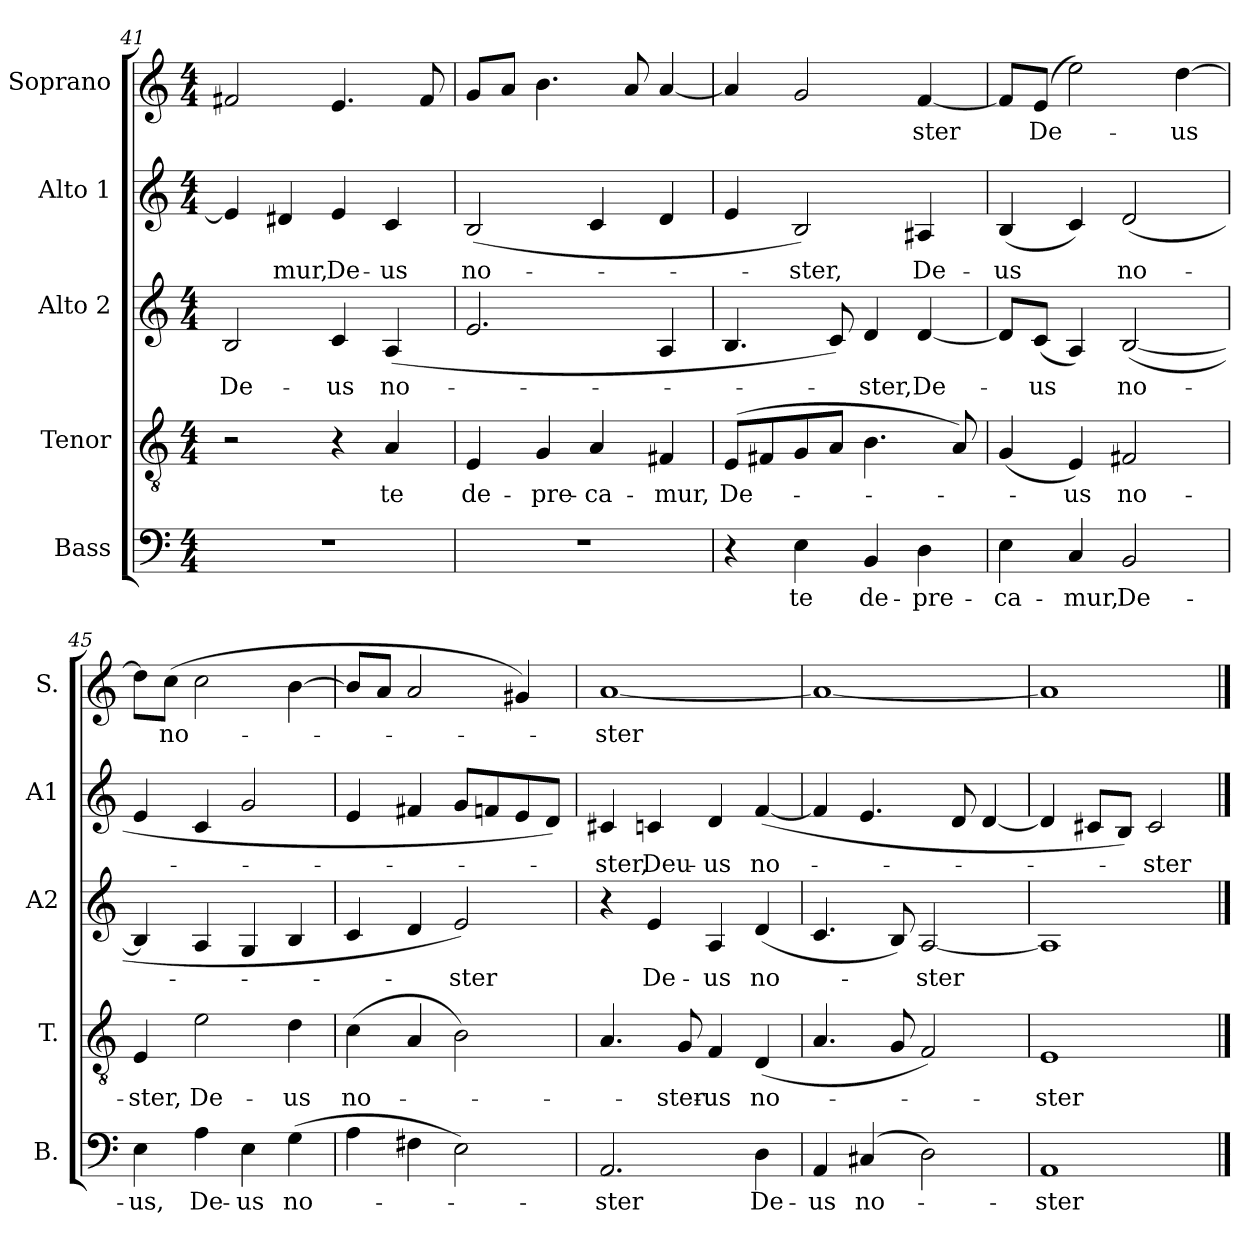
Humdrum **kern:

**kern	**text	**kern	**text	**kern	**text	**kern	**text	**kern	**text
*part5	*part5	*part4	*part4	*part3	*part3	*part2	*part2	*part1	*part1
*staff5	*staff5	*staff4	*staff4	*staff3	*staff3	*staff2	*staff2	*staff1	*staff1
*I"Bass	*	*I"Tenor	*	*I"Alto 2	*	*I"Alto 1	*	*I"Soprano	*
*I'B.	*	*I'T.	*	*I'A2	*	*I'A1	*	*I'S.	*
*clefF4	*	*clefGv2	*	*clefG2	*	*clefG2	*	*clefG2	*
*k[]	*	*k[]	*	*k[]	*	*k[]	*	*k[]	*
*M4/4	*	*M4/4	*	*M4/4	*	*M4/4	*	*M4/4	*
=41	=41	=41	=41	=41	=41	=41	=41	=41	=41
!	!	!	!	!	!LO:LY:b	!	!	!	!
1r	.	2r	.	2B/	De-	4e/]	.	2f#X/	.
!	!	!	!	!	!	!	!LO:LY:b	!	!
.	.	.	.	.	.	4d#X/	-mur,	.	.
!	!	!	!	!	!LO:LY:b	!	!LO:LY:b	!	!
.	.	4r	.	4c/	-us	4e/	De-	4.e/	.
!	!	!	!LO:LY:b	!	!LO:LY:b	!	!LO:LY:b	!	!
.	.	4A/	te	(>4A/	no-	4c/	-us	.	.
.	.	.	.	.	.	.	.	8f#/	.
!!LO:PB:g=z
=42	=42	=42	=42	=42	=42	=42	=42	=42	=42
!	!	!	!LO:LY:b	!	!	!	!LO:LY:b	!	!
1r	.	4E/	de-	2.e/	.	(>2B/	no-	8g/L	.
.	.	.	.	.	.	.	.	8a/J	.
!	!	!	!LO:LY:b	!	!	!	!	!	!
.	.	4G/	-pre-	.	.	.	.	4.b\	.
!	!	!	!LO:LY:b	!	!	!	!	!	!
.	.	4A/	-ca-	.	.	4c/	.	.	.
.	.	.	.	.	.	.	.	8a/	.
!	!	!	!LO:LY:b	!	!	!	!	!	!
.	.	4F#X/	-mur,	4A/	.	4d/	.	[4a/	.
=43	=43	=43	=43	=43	=43	=43	=43	=43	=43
!	!	!	!LO:LY:b	!	!	!	!	!	!
4r	.	(>8E/L	De-	4.B/	.	4e/	.	4a/]	.
.	.	8F#X/	.	.	.	.	.	.	.
!	!LO:LY:b	!	!	!	!	!	!LO:LY:b	!	!
4E\	te	8G/	.	.	.	2B/)	-ster,	2g/	.
.	.	8A/J	.	8c/)	.	.	.	.	.
!	!LO:LY:b	!	!	!	!LO:LY:b	!	!	!	!
4BB/	de-	4.B\	.	4d/	-ster,	.	.	.	.
!	!LO:LY:b	!	!	!	!LO:LY:b	!	!LO:LY:b	!	!LO:LY:b
4D\	-pre-	.	.	[4d/	De-	4A#X/	De-	[4f/	-ster
.	.	8A/)	.	.	.	.	.	.	.
=44	=44	=44	=44	=44	=44	=44	=44	=44	=44
!	!LO:LY:b	!	!	!	!	!	!LO:LY:b	!	!
4E\	-ca-	(<4G/	.	8d/L]	.	(<4B/	-us	8f/L]	.
!	!	!	!	!	!LO:LY:b	!	!	!	!LO:LY:b
.	.	.	.	(<8c/J	-us	.	.	(>8e/J	De-
!	!LO:LY:b	!	!LO:LY:b	!	!	!	!	!	!
4C/	-mur,	4E/)	us	4A/)	.	4c/)	.	2ee\)	.
!	!LO:LY:b	!	!LO:LY:b	!	!LO:LY:b	!	!LO:LY:b	!	!
2BB/	De-	2F#X/	no-	(>[2B/	no-	(>2d/	no-	.	.
!	!	!	!	!	!	!	!	!	!LO:LY:b
.	.	.	.	.	.	.	.	[4dd\	-us
=45	=45	=45	=45	=45	=45	=45	=45	=45	=45
!	!LO:LY:b	!	!LO:LY:b	!	!	!	!	!	!
4E\	-us,	4E/	-ster,	4B/]	.	4e/	.	8dd\L]	.
!	!	!	!	!	!	!	!	!	!LO:LY:b
.	.	.	.	.	.	.	.	(>8cc\J	no-
!	!LO:LY:b	!	!LO:LY:b	!	!	!	!	!	!
4A\	De-	2e\	De-	4A/	.	4c/	.	2cc\	.
!	!LO:LY:b	!	!	!	!	!	!	!	!
4E\	-us	.	.	4G/	.	2g/	.	.	.
!	!LO:LY:b	!	!LO:LY:b	!	!	!	!	!	!
(>4G\	no-	4d\	-us	4B/	.	.	.	[4b\	.
=46	=46	=46	=46	=46	=46	=46	=46	=46	=46
!	!	!	!LO:LY:b	!	!	!	!	!	!
4A\	.	(>4c\	no-	4c/	.	4e/	.	8b/L]	.
.	.	.	.	.	.	.	.	8a/J	.
4F#X\	.	4A/	.	4d/	.	4f#X/	.	2a/	.
!	!	!	!	!	!LO:LY:b	!	!	!	!
2E\)	.	2B\)	.	2e/)	-ster	8g/L	.	.	.
.	.	.	.	.	.	8fn/	.	.	.
.	.	.	.	.	.	8e/	.	4g#X/)	.
.	.	.	.	.	.	8d/J)	.	.	.
!!LO:LB:g=z
=47	=47	=47	=47	=47	=47	=47	=47	=47	=47
!	!LO:LY:b	!	!	!	!	!	!LO:LY:b	!	!LO:LY:b
2.AA/	-ster	4.A/	.	4r	.	4c#X/	-ster,	[1a	ster
!	!	!	!	!	!LO:LY:b	!	!LO:LY:b	!	!
.	.	.	.	4e/	De-	4cn/	Deu-	.	.
!	!	!	!LO:LY:b	!	!	!	!	!	!
.	.	8G/	-ster-	.	.	.	.	.	.
!	!	!	!LO:LY:b	!	!LO:LY:b	!	!LO:LY:b	!	!
.	.	4F/	-us	4A/	-us	4d/	-us	.	.
!	!LO:LY:b	!	!LO:LY:b	!	!LO:LY:b	!	!LO:LY:b	!	!
4D\	De-	(<4D/	no-	(<4d/	no-	(>[4f/	no-	.	.
=48	=48	=48	=48	=48	=48	=48	=48	=48	=48
!	!LO:LY:b	!	!	!	!	!	!	!	!
4AA/	-us	4.A/	.	4.c/	.	4f/]	.	1a_	.
!	!LO:LY:b	!	!	!	!	!	!	!	!
(>4C#X/	no-	.	.	.	.	4.e/	.	.	.
.	.	8G/	.	8B/)	.	.	.	.	.
!	!	!	!	!	!LO:LY:b	!	!	!	!
2D\)	.	2F/)	.	[2A/	-ster	.	.	.	.
.	.	.	.	.	.	8d/	.	.	.
.	.	.	.	.	.	[4d/	.	.	.
=49	=49	=49	=49	=49	=49	=49	=49	=49	=49
!	!LO:LY:b	!	!LO:LY:b	!	!	!	!	!	!
1AA	-ster	1E	-ster	1A]	.	4d/]	.	1a]	.
.	.	.	.	.	.	8c#X/L	.	.	.
.	.	.	.	.	.	8B/J)	.	.	.
!	!	!	!	!	!	!	!LO:LY:b	!	!
.	.	.	.	.	.	2c#/	-ster	.	.
==	==	==	==	==	==	==	==	==	==
*-	*-	*-	*-	*-	*-	*-	*-	*-	*-
